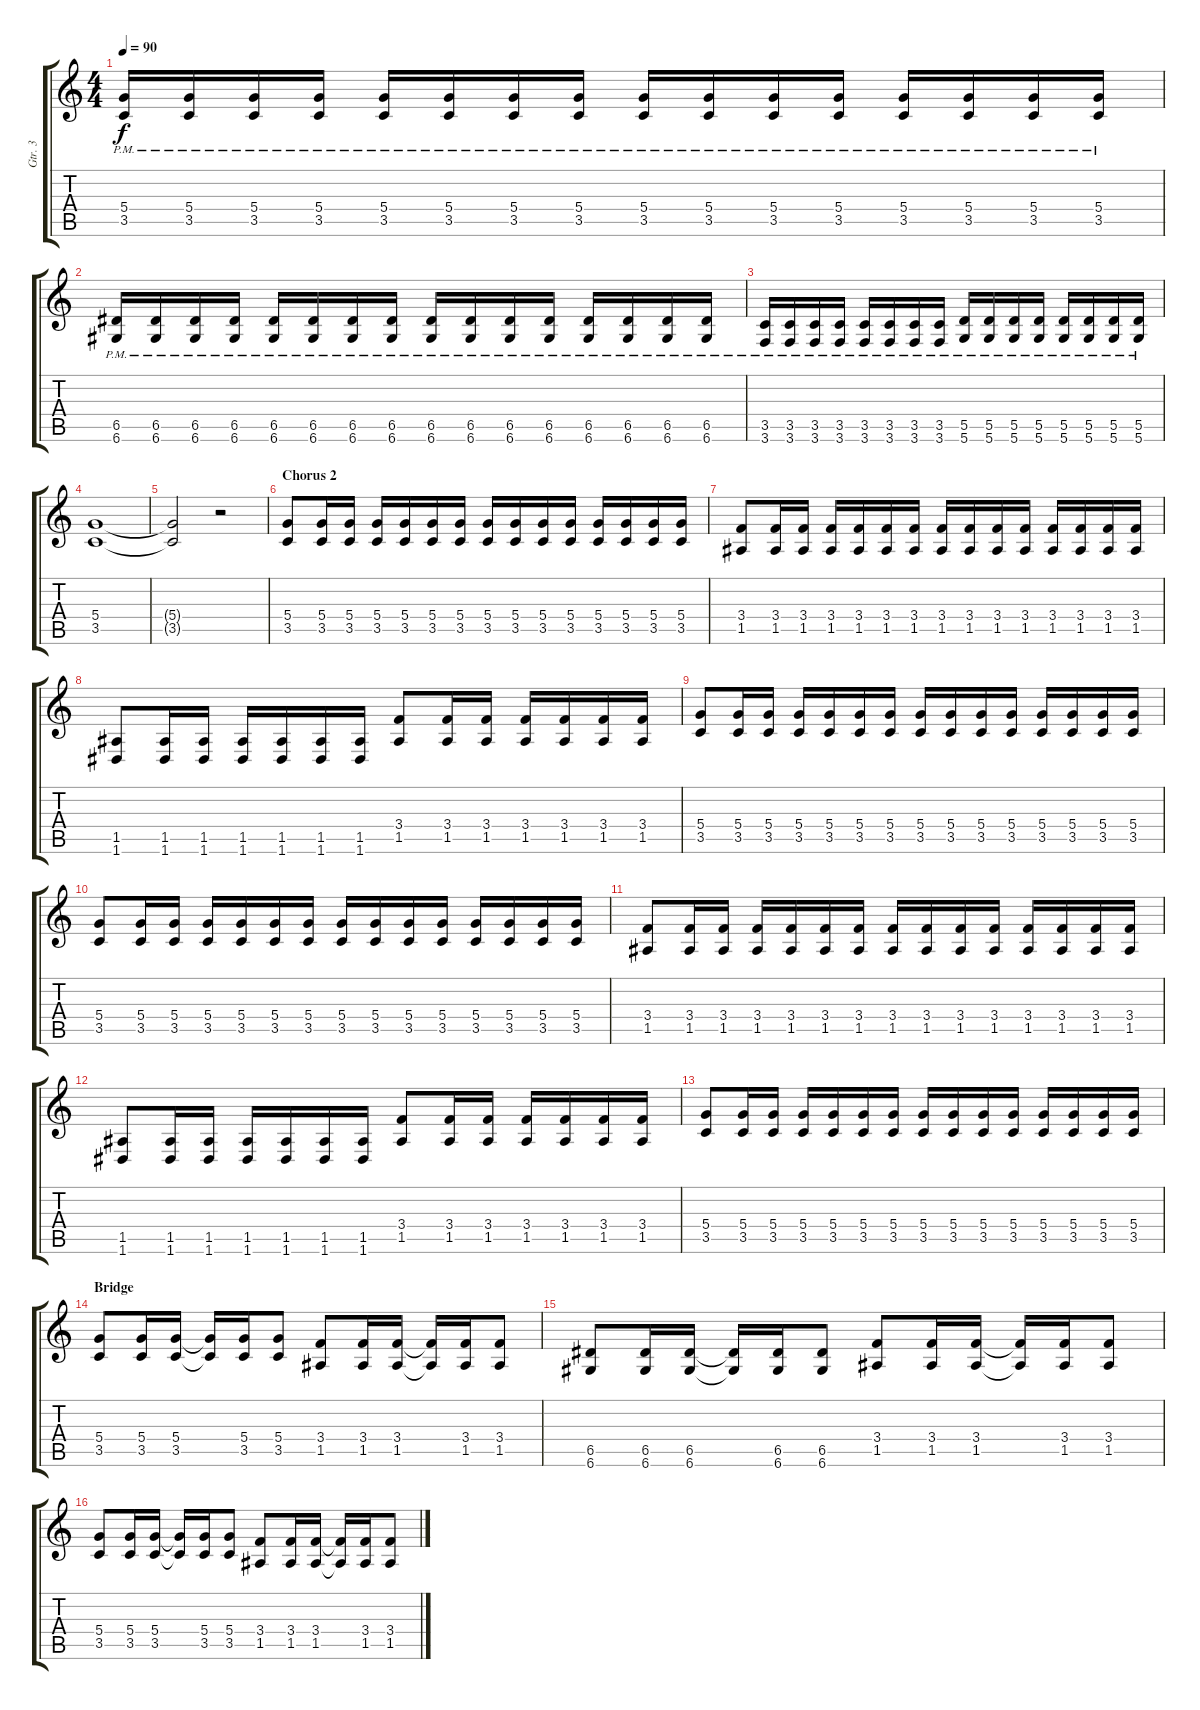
\track ("Gtr. 3" "Gtr. 3") {instrument distortionguitar}
\staff {score tabs}
\tuning (E4 B3 G3 D3 A2 D2) {hide}
\ts (4 4)
\tempo 90
\clef g2
\ks c
(5.4{pm} 3.5{pm}).16{dy f} (5.4{pm} 3.5{pm}).16 (5.4{pm} 3.5{pm}).16 (5.4{pm} 3.5{pm}).16 (5.4{pm} 3.5{pm}).16 (5.4{pm} 3.5{pm}).16 (5.4{pm} 3.5{pm}).16 (5.4{pm} 3.5{pm}).16 (5.4{pm} 3.5{pm}).16 (5.4{pm} 3.5{pm}).16 (5.4{pm} 3.5{pm}).16 (5.4{pm} 3.5{pm}).16 (5.4{pm} 3.5{pm}).16 (5.4{pm} 3.5{pm}).16 (5.4{pm} 3.5{pm}).16 (5.4{pm} 3.5{pm}).16 |
(6.5{pm} 6.6{pm}).16 (6.5{pm} 6.6{pm}).16 (6.5{pm} 6.6{pm}).16 (6.5{pm} 6.6{pm}).16 (6.5{pm} 6.6{pm}).16 (6.5{pm} 6.6{pm}).16 (6.5{pm} 6.6{pm}).16 (6.5{pm} 6.6{pm}).16 (6.5{pm} 6.6{pm}).16 (6.5{pm} 6.6{pm}).16 (6.5{pm} 6.6{pm}).16 (6.5{pm} 6.6{pm}).16 (6.5{pm} 6.6{pm}).16 (6.5{pm} 6.6{pm}).16 (6.5{pm} 6.6{pm}).16 (6.5{pm} 6.6{pm}).16 |
(3.5{pm} 3.6{pm}).16 (3.5{pm} 3.6{pm}).16 (3.5{pm} 3.6{pm}).16 (3.5{pm} 3.6{pm}).16 (3.5{pm} 3.6{pm}).16 (3.5{pm} 3.6{pm}).16 (3.5{pm} 3.6{pm}).16 (3.5{pm} 3.6{pm}).16 (5.5{pm} 5.6{pm}).16 (5.5{pm} 5.6{pm}).16 (5.5{pm} 5.6{pm}).16 (5.5{pm} 5.6{pm}).16 (5.5{pm} 5.6{pm}).16 (5.5{pm} 5.6{pm}).16 (5.5{pm} 5.6{pm}).16 (5.5{pm} 5.6{pm}).16 |
(5.4 3.5).1 |
(5.4{t} 3.5{t}).2 r.2 |
\section ("" "Chorus 2")
(5.4 3.5).8 (5.4 3.5).16 (5.4 3.5).16 (5.4 3.5).16 (5.4 3.5).16 (5.4 3.5).16 (5.4 3.5).16 (5.4 3.5).16 (5.4 3.5).16 (5.4 3.5).16 (5.4 3.5).16 (5.4 3.5).16 (5.4 3.5).16 (5.4 3.5).16 (5.4 3.5).16 |
(3.4 1.5).8 (3.4 1.5).16 (3.4 1.5).16 (3.4 1.5).16 (3.4 1.5).16 (3.4 1.5).16 (3.4 1.5).16 (3.4 1.5).16 (3.4 1.5).16 (3.4 1.5).16 (3.4 1.5).16 (3.4 1.5).16 (3.4 1.5).16 (3.4 1.5).16 (3.4 1.5).16 |
(1.5 1.6).8 (1.5 1.6).16 (1.5 1.6).16 (1.5 1.6).16 (1.5 1.6).16 (1.5 1.6).16 (1.5 1.6).16 (3.4 1.5).8 (3.4 1.5).16 (3.4 1.5).16 (3.4 1.5).16 (3.4 1.5).16 (3.4 1.5).16 (3.4 1.5).16 |
(5.4 3.5).8 (5.4 3.5).16 (5.4 3.5).16 (5.4 3.5).16 (5.4 3.5).16 (5.4 3.5).16 (5.4 3.5).16 (5.4 3.5).16 (5.4 3.5).16 (5.4 3.5).16 (5.4 3.5).16 (5.4 3.5).16 (5.4 3.5).16 (5.4 3.5).16 (5.4 3.5).16 |
(5.4 3.5).8 (5.4 3.5).16 (5.4 3.5).16 (5.4 3.5).16 (5.4 3.5).16 (5.4 3.5).16 (5.4 3.5).16 (5.4 3.5).16 (5.4 3.5).16 (5.4 3.5).16 (5.4 3.5).16 (5.4 3.5).16 (5.4 3.5).16 (5.4 3.5).16 (5.4 3.5).16 |
(3.4 1.5).8 (3.4 1.5).16 (3.4 1.5).16 (3.4 1.5).16 (3.4 1.5).16 (3.4 1.5).16 (3.4 1.5).16 (3.4 1.5).16 (3.4 1.5).16 (3.4 1.5).16 (3.4 1.5).16 (3.4 1.5).16 (3.4 1.5).16 (3.4 1.5).16 (3.4 1.5).16 |
(1.5 1.6).8 (1.5 1.6).16 (1.5 1.6).16 (1.5 1.6).16 (1.5 1.6).16 (1.5 1.6).16 (1.5 1.6).16 (3.4 1.5).8 (3.4 1.5).16 (3.4 1.5).16 (3.4 1.5).16 (3.4 1.5).16 (3.4 1.5).16 (3.4 1.5).16 |
(5.4 3.5).8 (5.4 3.5).16 (5.4 3.5).16 (5.4 3.5).16 (5.4 3.5).16 (5.4 3.5).16 (5.4 3.5).16 (5.4 3.5).16 (5.4 3.5).16 (5.4 3.5).16 (5.4 3.5).16 (5.4 3.5).16 (5.4 3.5).16 (5.4 3.5).16 (5.4 3.5).16 |
\section ("" "Bridge")
(5.4 3.5).8 (5.4 3.5).16 (5.4 3.5).16 (5.4{t} 3.5{t}).16 (5.4 3.5).16 (5.4 3.5).8 (3.4 1.5).8 (3.4 1.5).16 (3.4 1.5).16 (3.4{t} 1.5{t}).16 (3.4 1.5).16 (3.4 1.5).8 |
(6.5 6.6).8 (6.5 6.6).16 (6.5 6.6).16 (6.5{t} 6.6{t}).16 (6.5 6.6).16 (6.5 6.6).8 (3.4 1.5).8 (3.4 1.5).16 (3.4 1.5).16 (3.4{t} 1.5{t}).16 (3.4 1.5).16 (3.4 1.5).8 |
(5.4 3.5).8 (5.4 3.5).16 (5.4 3.5).16 (5.4{t} 3.5{t}).16 (5.4 3.5).16 (5.4 3.5).8 (3.4 1.5).8 (3.4 1.5).16 (3.4 1.5).16 (3.4{t} 1.5{t}).16 (3.4 1.5).16 (3.4 1.5).8
